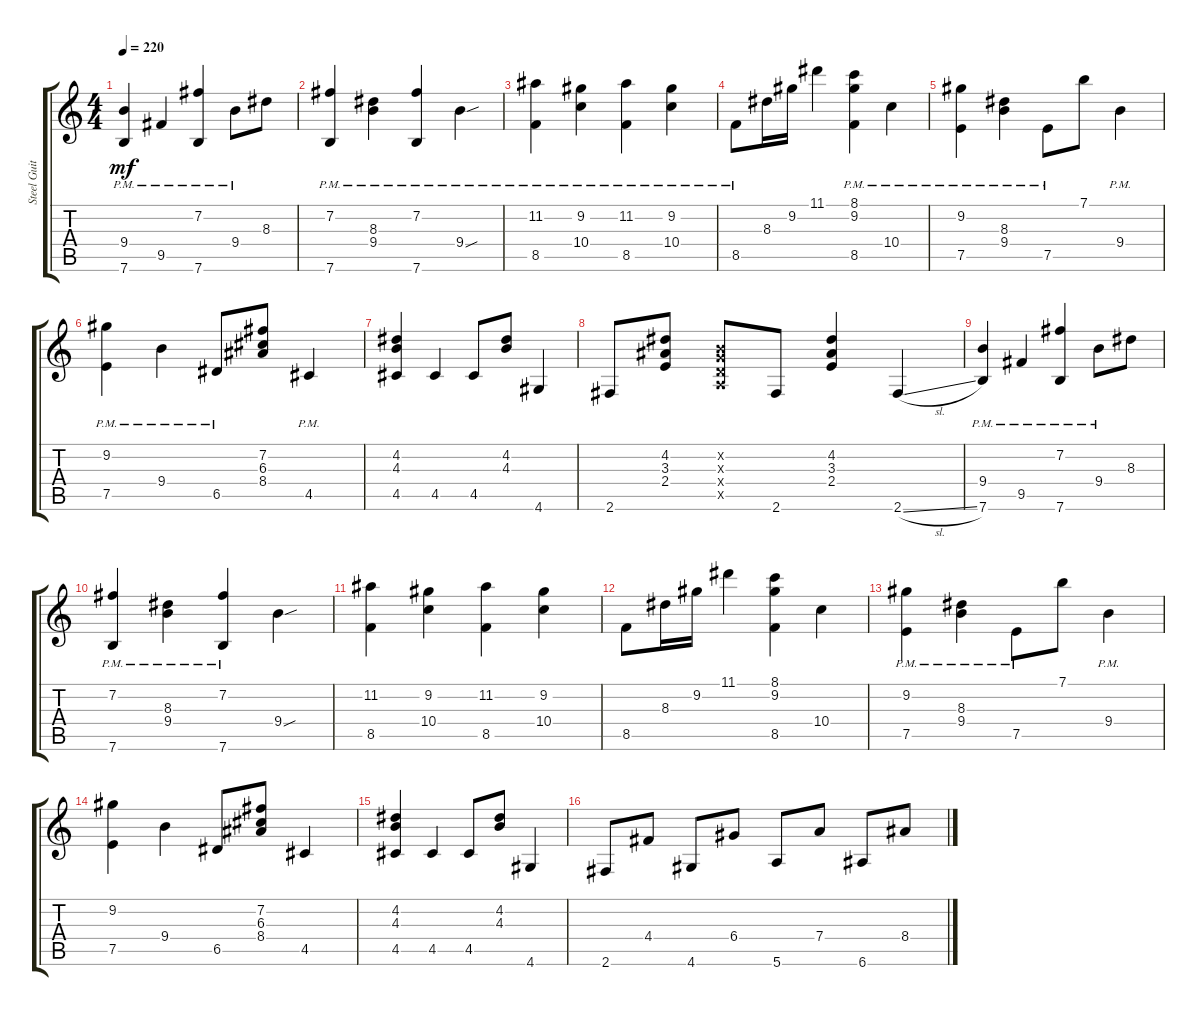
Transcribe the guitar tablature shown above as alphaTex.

\track ("Steel Guitar" "Steel Guit") {instrument acousticguitarsteel}
\staff {score tabs}
\tuning (E4 B3 G3 D3 A2 E2) {hide}
\ts (4 4)
\tempo 220
\clef g2
\ks c
(9.4 7.6{pm}).4{dy mf} 9.5{pm}.4 (7.2 7.6{pm}).4 9.4{pm}.8 8.3.8 |
(7.2 7.6{pm}).4 (8.3 9.4{pm}).4 (7.2 7.6{pm}).4 9.4{sou pm}.4 |
(11.2 8.5{pm}).4 (9.2 10.4{pm}).4 (11.2 8.5{pm}).4 (9.2 10.4{pm}).4 |
8.5{pm}.8 8.3.16 9.2.16 11.1.4 (8.1 9.2 8.5{pm}).4 10.4{pm}.4 |
(9.2 7.5{pm}).4 (8.3 9.4{pm}).4 7.5{pm}.8 7.1.8 9.4{pm}.4 |
(9.2 7.5{pm}).4 9.4{pm}.4 6.5{pm}.8 (7.2 6.3 8.4).8 4.5{pm}.4 |
(4.2 4.3 4.5).4 4.5.4 4.5.8 (4.2 4.3).8 4.6.4 |
2.6.8 (4.2 3.3 2.4).8 (0.2{x} 0.3{x} 0.4{x} 0.5{x}).8 2.6.8 (4.2 3.3 2.4).4 2.6{sl}.4 |
(9.4 7.6{pm}).4 9.5{pm}.4 (7.2 7.6{pm}).4 9.4{pm}.8 8.3.8 |
(7.2 7.6{pm}).4 (8.3 9.4{pm}).4 (7.2 7.6{pm}).4 9.4{sou}.4 |
(11.2 8.5).4 (9.2 10.4).4 (11.2 8.5).4 (9.2 10.4).4 |
8.5.8 8.3.16 9.2.16 11.1.4 (8.1 9.2 8.5).4 10.4.4 |
(9.2 7.5{pm}).4 (8.3 9.4{pm}).4 7.5{pm}.8 7.1.8 9.4{pm}.4 |
(9.2 7.5).4 9.4.4 6.5.8 (7.2 6.3 8.4).8 4.5.4 |
(4.2 4.3 4.5).4 4.5.4 4.5.8 (4.2 4.3).8 4.6.4 |
2.6.8 4.4.8 4.6.8 6.4.8 5.6.8 7.4.8 6.6.8 8.4.8
